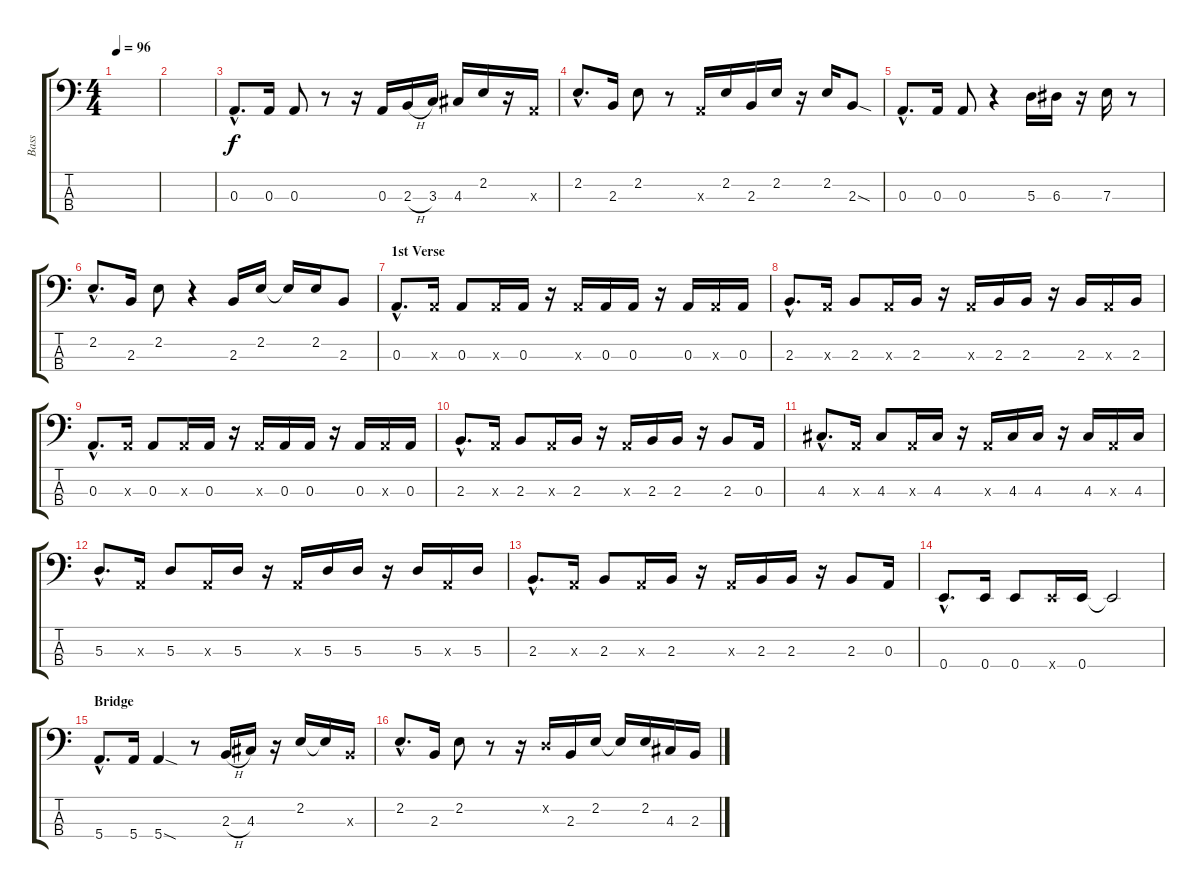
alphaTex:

\track ("Bass" "Bass") {instrument electricbassfinger}
\staff {score tabs}
\tuning (G2 D2 A1 E1) {hide}
\ts (4 4)
\tempo 96
\clef f4
\ks c
|
|
0.3{hac}.8{d} 0.3.16 0.3.8 r.8 r.16 0.3.16 2.3{h}.16 3.3.16 4.3.16 2.2.16 r.16 0.3{x}.16 |
2.2{hac}.8{d} 2.3.16 2.2.8 r.8 0.3{x}.16 2.2.16 2.3.16 2.2.16 r.16 2.2.16 2.3{sod}.8 |
0.3{hac}.8{d} 0.3.16 0.3.8 r.4 5.3.16 6.3.16 r.16 7.3.16 r.8 |
2.2{hac}.8{d} 2.3.16 2.2.8 r.4 2.3.16 2.2.16 2.2{t}.16 2.2.16 2.3.8 |
\section ("" "1st Verse")
0.3{hac}.8{d} 0.3{x}.16 0.3.8 0.3{x}.16 0.3.16 r.16 0.3{x}.16 0.3.16 0.3.16 r.16 0.3.16 0.3{x}.16 0.3.16 |
2.3{hac}.8{d} 0.3{x}.16 2.3.8 0.3{x}.16 2.3.16 r.16 0.3{x}.16 2.3.16 2.3.16 r.16 2.3.16 0.3{x}.16 2.3.16 |
0.3{hac}.8{d} 0.3{x}.16 0.3.8 0.3{x}.16 0.3.16 r.16 0.3{x}.16 0.3.16 0.3.16 r.16 0.3.16 0.3{x}.16 0.3.16 |
2.3{hac}.8{d} 0.3{x}.16 2.3.8 0.3{x}.16 2.3.16 r.16 0.3{x}.16 2.3.16 2.3.16 r.16 2.3.8 0.3.16 |
4.3{hac}.8{d} 0.3{x}.16 4.3.8 0.3{x}.16 4.3.16 r.16 0.3{x}.16 4.3.16 4.3.16 r.16 4.3.16 0.3{x}.16 4.3.16 |
5.3{hac}.8{d} 0.3{x}.16 5.3.8 0.3{x}.16 5.3.16 r.16 0.3{x}.16 5.3.16 5.3.16 r.16 5.3.16 0.3{x}.16 5.3.16 |
2.3{hac}.8{d} 0.3{x}.16 2.3.8 0.3{x}.16 2.3.16 r.16 0.3{x}.16 2.3.16 2.3.16 r.16 2.3.8 0.3.16 |
0.4{hac}.8{d} 0.4.16 0.4.8 0.4{x}.16 0.4.16 0.4{t}.2 |
\section ("" "Bridge")
5.4{hac}.8{d} 5.4.16 5.4{sod}.4 r.8 2.3{h}.16 4.3.16 r.16 2.2.16 2.2{t}.16 2.3{x}.16 |
2.2{hac}.8{d} 2.3.16 2.2.8 r.8 r.16 0.2{x}.16 2.3.16 2.2.16 2.2{t}.16 2.2.16 4.3.16 2.3.16
